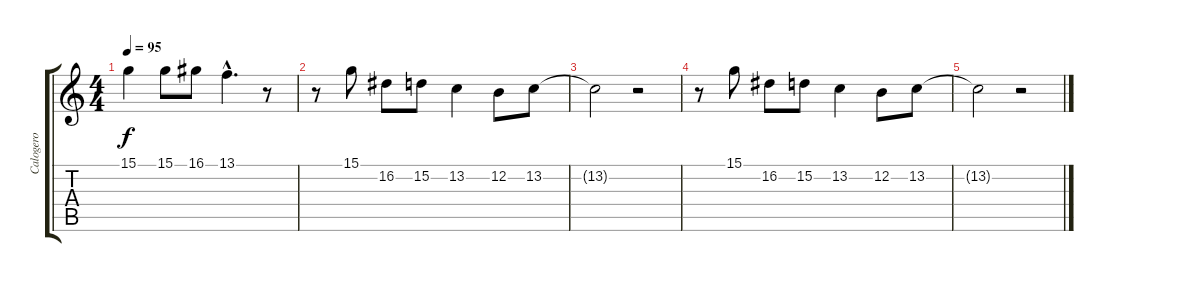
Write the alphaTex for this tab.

\track ("Calogero" "Calogero") {instrument altosax}
\staff {score tabs}
\tuning (E4 B3 G3 D3 A2 E2) {hide}
\ts (4 4)
\tempo 95
\clef g2
\ks c
15.1.4{dy f} 15.1.8 16.1.8 13.1{hac}.4{d} r.8 |
r.8 15.1.8 16.2.8 15.2.8 13.2.4 12.2.8 13.2.8 |
13.2{t}.2 r.2 |
r.8 15.1.8 16.2.8 15.2.8 13.2.4 12.2.8 13.2.8 |
13.2{t}.2 r.2
